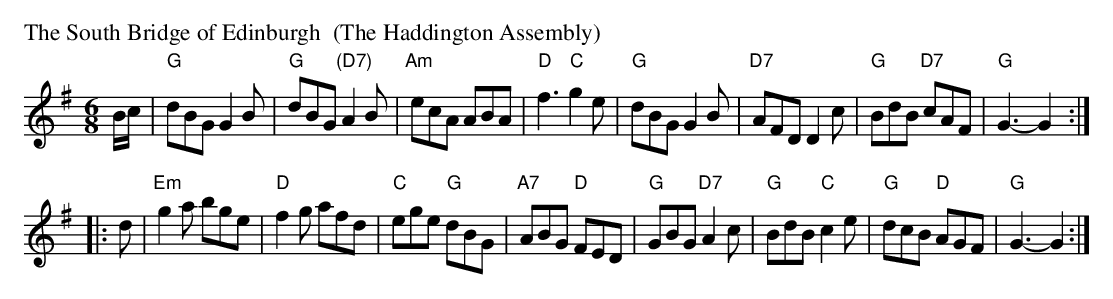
X:1
P: The South Bridge of Edinburgh  (The Haddington Assembly)
M:6/8
L:1/8
K:G
   B/c/ \
| "G"dBG G2B | "G"dBG "(D7)"A2B | "Am"ecA ABA | "D"f3 "C"g2e \
| "G"dBG G2 B | "D7"AFD D2c | "G"BdB "D7"cAF | "G"G3-G2 :|
|: d \
| "Em"g2 a bge | "D"f2 g afd | "C"ege "G"dBG | "A7"ABG "D"FED \
| "G"GBG "D7"A2 c | "G"BdB "C"c2 e | "G"dcB "D"AGF | "G"G3-G2 :|
